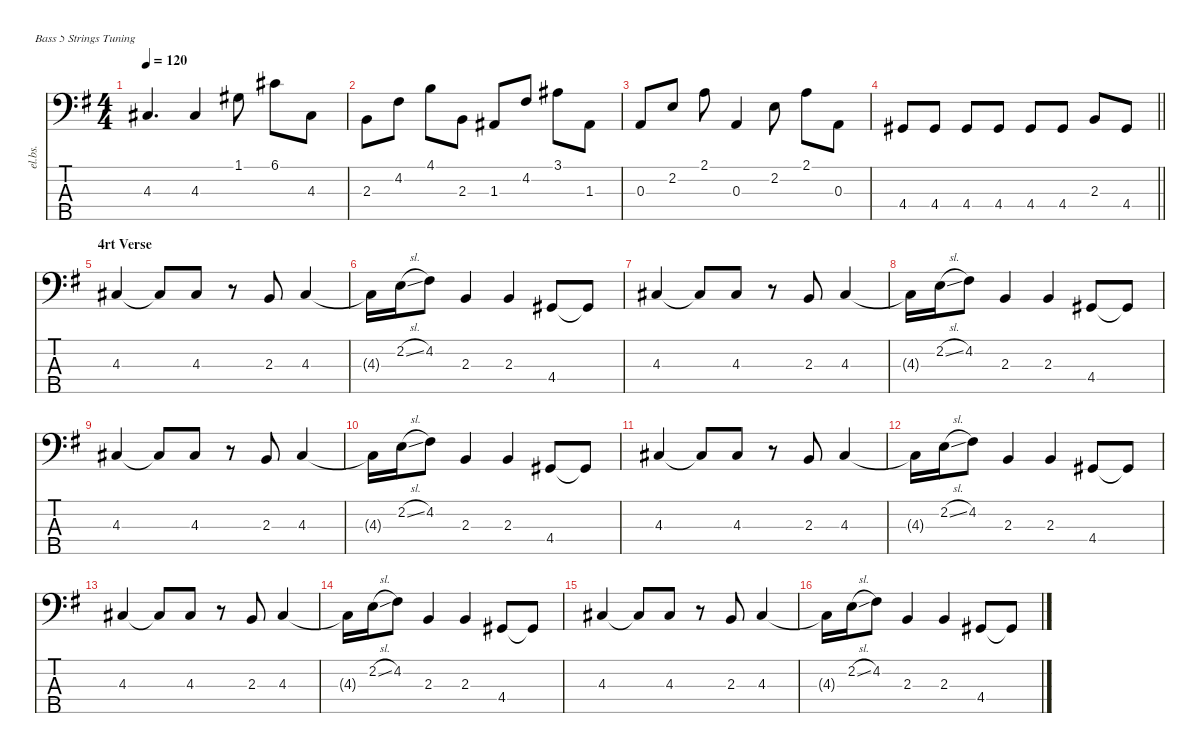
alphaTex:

\defaultSystemsLayout 4
\hideDynamics
\bracketExtendMode nobrackets
\track ("Bass (Geeze Butler)" "el.bs.") {instrument electricbassfinger}
\staff {score tabs}
\tuning (G2 D2 A1 E1 B0)
\ts (4 4)
\tempo 120
\clef f4
\ks g
4.3{acc #}.4{d dy f} 4.3{acc #}.4 1.1{acc #}.8 6.1{acc #}.8 4.3{acc #}.8 |
2.3{acc forcenatural}.8 4.2{acc #}.8 4.1{acc forcenatural}.8 2.3{acc forcenatural}.8 1.3{acc #}.8 4.2{acc #}.8 3.1{acc #}.8 1.3{acc #}.8 |
0.3{acc forcenatural}.8 2.2{acc forcenatural}.8 2.1{acc forcenatural}.8 0.3{acc forcenatural}.4 2.2{acc forcenatural}.8 2.1{acc forcenatural}.8 0.3{acc forcenatural}.8 |
\barLineRight lightlight
4.4{acc #}.8 4.4{acc #}.8 4.4{acc #}.8 4.4{acc #}.8 4.4{acc #}.8 4.4{acc #}.8 2.3{acc forcenatural}.8 4.4{acc #}.8 |
\section ("" "4rt Verse")
4.3{acc #}.4 4.3{t acc #}.8 4.3{acc #}.8 r.8 2.3{acc forcenatural}.8 4.3{acc #}.4 |
4.3{t acc #}.16 2.2{sl acc forcenatural}.16 4.2{acc #}.8 2.3{acc forcenatural}.4 2.3{acc forcenatural}.4 4.4{acc #}.8 4.4{t acc #}.8 |
4.3{acc #}.4 4.3{t acc #}.8 4.3{acc #}.8 r.8 2.3{acc forcenatural}.8 4.3{acc #}.4 |
4.3{t acc #}.16 2.2{sl acc forcenatural}.16 4.2{acc #}.8 2.3{acc forcenatural}.4 2.3{acc forcenatural}.4 4.4{acc #}.8 4.4{t acc #}.8 |
4.3{acc #}.4 4.3{t acc #}.8 4.3{acc #}.8 r.8 2.3{acc forcenatural}.8 4.3{acc #}.4 |
4.3{t acc #}.16 2.2{sl acc forcenatural}.16 4.2{acc #}.8 2.3{acc forcenatural}.4 2.3{acc forcenatural}.4 4.4{acc #}.8 4.4{t acc #}.8 |
4.3{acc #}.4 4.3{t acc #}.8 4.3{acc #}.8 r.8 2.3{acc forcenatural}.8 4.3{acc #}.4 |
4.3{t acc #}.16 2.2{sl acc forcenatural}.16 4.2{acc #}.8 2.3{acc forcenatural}.4 2.3{acc forcenatural}.4 4.4{acc #}.8 4.4{t acc #}.8 |
4.3{acc #}.4 4.3{t acc #}.8 4.3{acc #}.8 r.8 2.3{acc forcenatural}.8 4.3{acc #}.4 |
4.3{t acc #}.16 2.2{sl acc forcenatural}.16 4.2{acc #}.8 2.3{acc forcenatural}.4 2.3{acc forcenatural}.4 4.4{acc #}.8 4.4{t acc #}.8 |
4.3{acc #}.4 4.3{t acc #}.8 4.3{acc #}.8 r.8 2.3{acc forcenatural}.8 4.3{acc #}.4 |
4.3{t acc #}.16 2.2{sl acc forcenatural}.16 4.2{acc #}.8 2.3{acc forcenatural}.4 2.3{acc forcenatural}.4 4.4{acc #}.8 4.4{t acc #}.8
